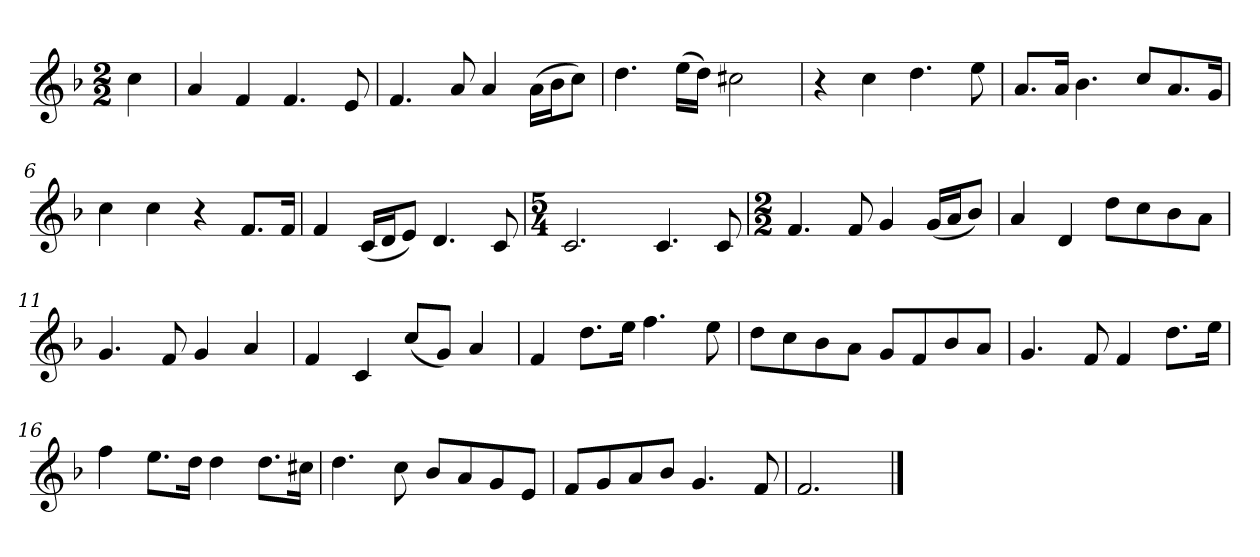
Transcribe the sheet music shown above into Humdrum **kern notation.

**kern
*part1
*staff1
*k[b-]
*M2/2
*MM120
=
4cc
=1
4a
4f
4.f
8e
=2
4.f
8a
4a
(16aLL
16b-J
8ccJ)
=3
4.dd
(16eeLL
16ddJJ)
2cc#X
=4
4r
4cc
4.dd
8ee
=5
8.aL
16aJk
4.b-
8ccL
8.a
16gJk
=6
4cc
4cc
4r
8.fL
16fJk
=7
4f
(16cLL
16dJ
8eJ)
4.d
8c
=8
*M5/4
2.c
4.c
8c
=9
*M2/2
4.f
8f
4g
(16gLL
16aJ
8b-J)
=10
4a
4d
8ddL
8cc
8b-
8aJ
=11
4.g
8f
4g
4a
=12
4f
4c
(8ccL
8gJ)
4a
=13
4f
8.ddL
16eeJk
4.ff
8ee
=14
8ddL
8cc
8b-
8aJ
8gL
8f
8b-
8aJ
=15
4.g
8f
4f
8.ddL
16eeJk
=16
4ff
8.eeL
16ddJk
4dd
8.ddL
16cc#XJk
=17
4.dd
8cc
8b-L
8a
8g
8eJ
=18
8fL
8g
8a
8b-J
4.g
8f
=19
2.f
==
*-
